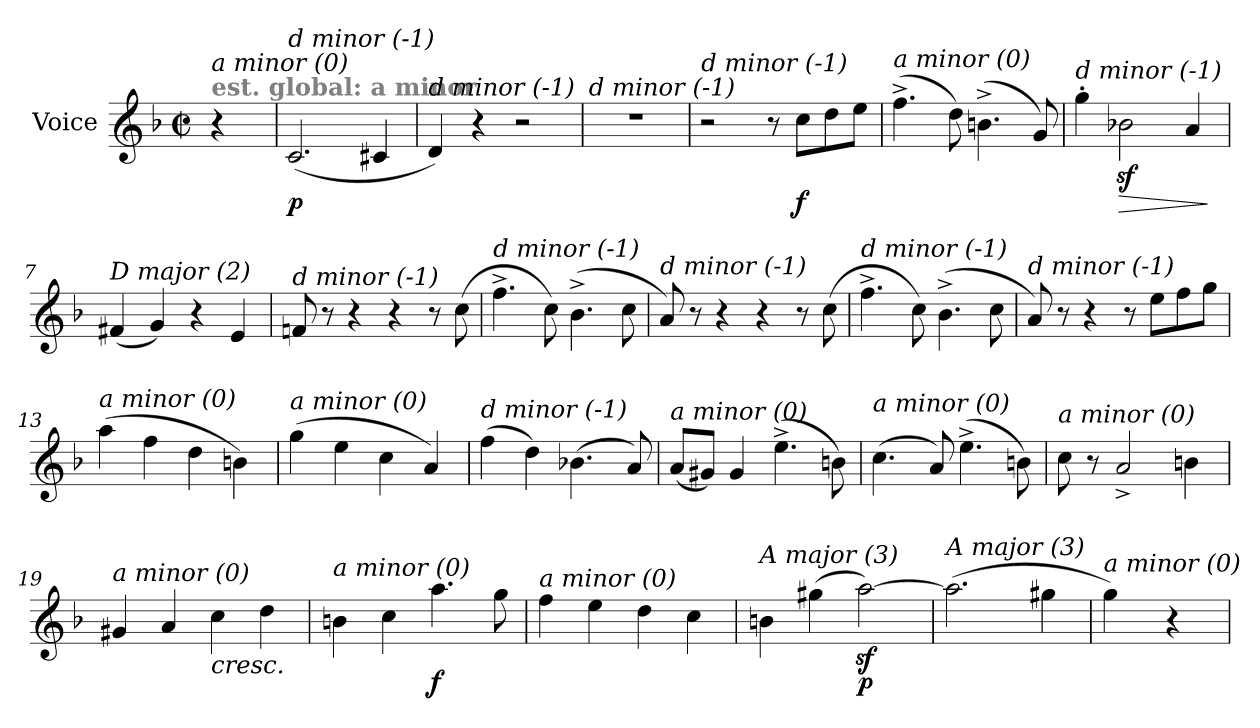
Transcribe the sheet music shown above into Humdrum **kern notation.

**kern	**dynam
*part1	*part1
*staff1	*staff1
*I"Voice	*
*I'V	*
*clefG2	*
*k[b-]	*
*M2/2	*
*met(c|)	*
=	=
!LO:TX:a:B:color=#808080:t=est. global&colon; a minor	!
!LO:TX:i:t=a minor (0)	!
4r	.
=1	=1
!LO:TX:i:t=d minor (-1)	!
!	!LO:DY:b
(<2.c/	p
4c#X/	.
=2	=2
!LO:TX:i:t=d minor (-1)	!
4d/)	.
4r	.
2r	.
=3	=3
!LO:TX:i:t=d minor (-1)	!
1r	.
=4	=4
!LO:TX:i:t=d minor (-1)	!
2r	.
8r	.
!	!LO:DY:b
8cc\L	f
8dd\	.
8ee\J	.
=5	=5
!LO:TX:i:t=a minor (0)	!
(>4.ff^\	.
8dd\)	.
(>4.bn^\	.
8g/)	.
=6	=6
!LO:TX:i:t=d minor (-1)	!
4gg'\	.
!	!LO:HP:b
2b-Xz<\	>
4a/	.
.	]
=7	=7
!LO:TX:i:t=D major (2)	!
(<4f#X/	.
4g/)	.
4r	.
4e/	.
!!LO:LB:g=z
=8	=8
!LO:TX:i:t=d minor (-1)	!
8fn/	.
8r	.
4r	.
4r	.
8r	.
(>8cc\	.
=9	=9
!LO:TX:i:t=d minor (-1)	!
4.ff^\	.
8cc\)	.
(>4.b-^\	.
8cc\	.
=10	=10
!LO:TX:i:t=d minor (-1)	!
8a/)	.
8r	.
4r	.
4r	.
8r	.
(>8cc\	.
=11	=11
!LO:TX:i:t=d minor (-1)	!
4.ff^\	.
8cc\)	.
(>4.b-^\	.
8cc\	.
=12	=12
!LO:TX:i:t=d minor (-1)	!
8a/)	.
8r	.
4r	.
8r	.
8ee\L	.
8ff\	.
8gg\J	.
!!LO:LB:g=z
=13	=13
!LO:TX:i:t=a minor (0)	!
(>4aa\	.
4ff\	.
4dd\	.
4bn\)	.
=14	=14
!LO:TX:i:t=a minor (0)	!
(>4gg\	.
4ee\	.
4cc\	.
4a/)	.
=15	=15
!LO:TX:i:t=d minor (-1)	!
(>4ff\	.
4dd\)	.
(>4.b-X\	.
8a/)	.
=16	=16
!LO:TX:i:t=a minor (0)	!
(<8a/L	.
8g#X/J)	.
4g#/	.
(>4.ee^\	.
8bn\)	.
=17	=17
!LO:TX:i:t=a minor (0)	!
(>4.cc\	.
8a/)	.
(>4.ee^\	.
8bn\)	.
!!LO:LB:g=z
=18	=18
!LO:TX:i:t=a minor (0)	!
8cc\	.
8r	.
2a^/	.
4bn\	.
=19	=19
!LO:TX:i:t=a minor (0)	!
4g#X/	.
4a/	.
!LO:TX:b:i:t=cresc.	!
4cc\	.
4dd\	.
=20	=20
!LO:TX:i:t=a minor (0)	!
4bn\	.
4cc\	.
!	!LO:DY:b
4.aa\	f
8gg\	.
=21	=21
!LO:TX:i:t=a minor (0)	!
4ff\	.
4ee\	.
4dd\	.
4cc\	.
=22	=22
!LO:TX:i:t=A major (3)	!
4bn\	.
(>4gg#X\	.
!	!LO:DY:b
[2aaz<\)	p
=23	=23
!LO:TX:i:t=A major (3)	!
(>2.aa\]	.
4gg#Xi\	.
=24	=24
!LO:TX:i:t=a minor (0)	!
4gg\)	.
4r	.
=	=
*-	*-
